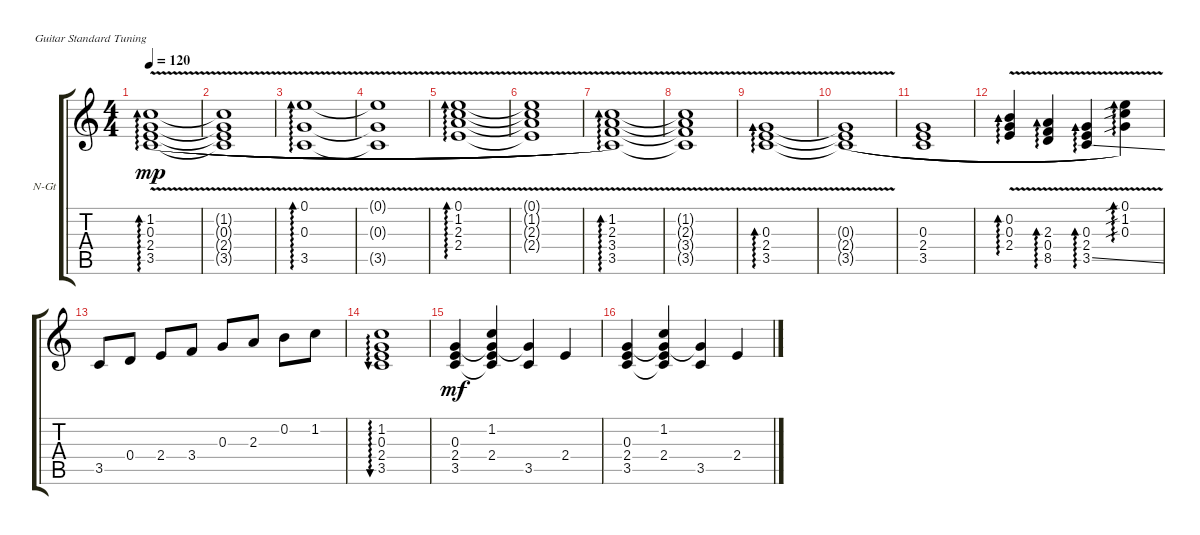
\defaultSystemsLayout 4
\bracketExtendMode groupsimilarinstruments
\firstSystemTrackNameOrientation horizontal
\otherSystemsTrackNameOrientation horizontal
\track ("N-Gt Rythm+Acc" "N-Gt") {instrument acousticguitarnylon}
\staff {score tabs}
\tuning (E4 B3 G3 D3 A2 E2)
\ts (4 4)
\tempo 120
\clef g2
\scale
0.333333
\ks c
(3.5 0.3 2.4{v} 1.2).1{ad 0 dy mp legatoorigin} |
\scale
0.333333 (3.5{t} 0.3{t} 2.4{t} 1.2{t}).1{legatoorigin} |
\scale
0.333333 (3.5 0.3 0.1{v}).1{ad 0 legatoorigin} |
\scale
0.333333 (3.5{t} 0.3{t} 0.1{t}).1{legatoorigin} |
\scale
0.333333 (2.3 2.4 1.2 0.1{v}).1{ad 0 legatoorigin} |
\scale
0.333333 (2.3{t} 2.4{t} 1.2{t} 0.1{t}).1{legatoorigin} |
\scale
0.333333 (3.4 2.3 1.2{v} 3.5).1{ad 0} |
\scale
0.333333 (3.4{t} 2.3{t} 1.2{t} 3.5{t}).1 |
\scale
0.333333 (3.5 2.4 0.3{v}).1{ad 0} |
\scale
0.333333 (3.5{t} 2.4{t} 0.3{t}).1{legatoorigin} |
\scale
0.333333 (3.5 2.4 0.3).1{legatoorigin} |
\scale
0.333333 (2.4{v} 0.3{v} 0.2{v}).4{ad 0 legatoorigin} (0.4{v} 8.5{v} 2.3{v}).4{ad 0 legatoorigin} (3.5{v ss} 2.4{v} 0.3{v}).4{ad 0 legatoorigin} (0.3{v sib} 1.2{v sib} 0.1{v sib}).4{ad 0} |
\scale
0.333333 3.5.8 0.4.8 2.4.8 3.4.8 0.3.8 2.3.8 0.2.8 1.2.8 |
\scale
0.333333 (1.2 0.3 2.4 3.5).1{au 0} |
\scale
0.333333 (3.5 2.4 0.3).4{dy mf} (3.5{t} 0.3{t} 2.4 1.2).4 (0.3{t} 3.5).4 2.4.4 |
\scale
0.333333 (3.5 2.4 0.3).4 (3.5{t} 0.3{t} 2.4 1.2).4 (0.3{t} 3.5).4 2.4.4
